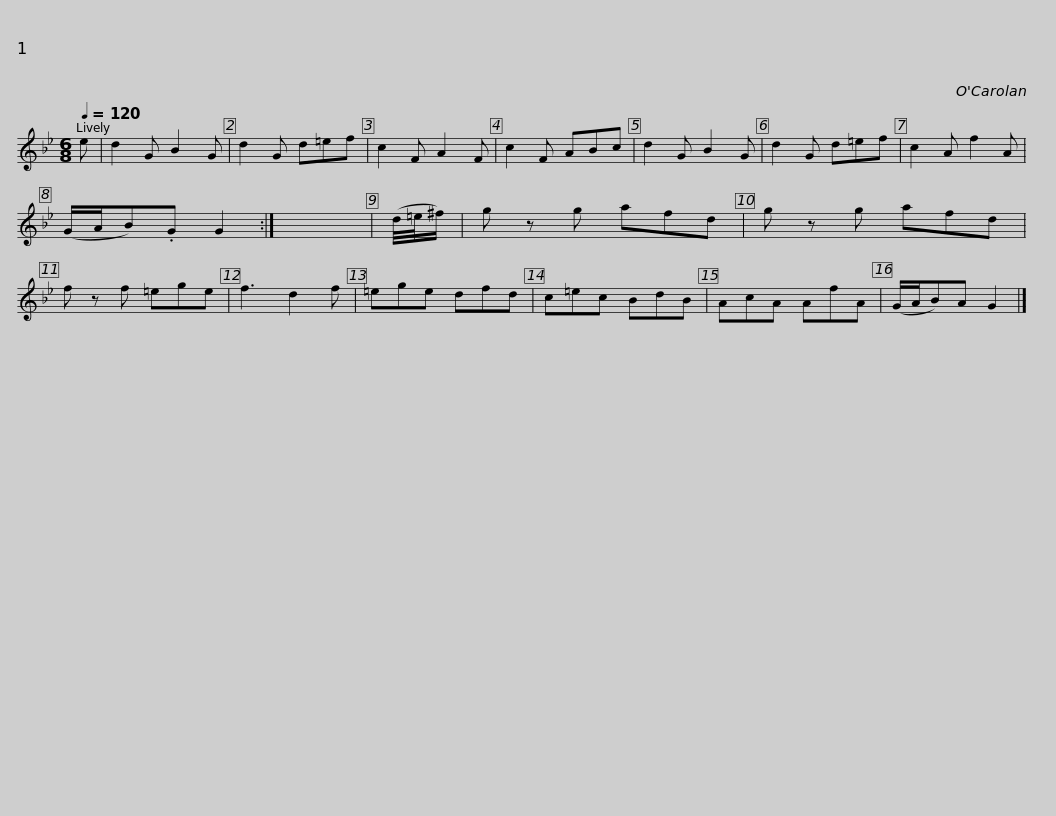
X:1
L:1/8
Q:1/4=120
M:6/8
I:linebreak $
K:Gmin
V:1 treble
V:1
 e | d2 G B2 G | d2 G d=ef | c2 F A2 F | c2 F ABc | %5
 d2 G B2 G | d2 G d=ef | c2 A f2 A |$ (G/A/B).G G2 :| x6 | %10
 (d/4=e/4^f/) | g z g afd | g z g afd | f z f =ege | f3 d2 f | %15
 =ege dfd |$ c=ec BdB | AcA AfA | (G/A/B)A G2 |] %19
